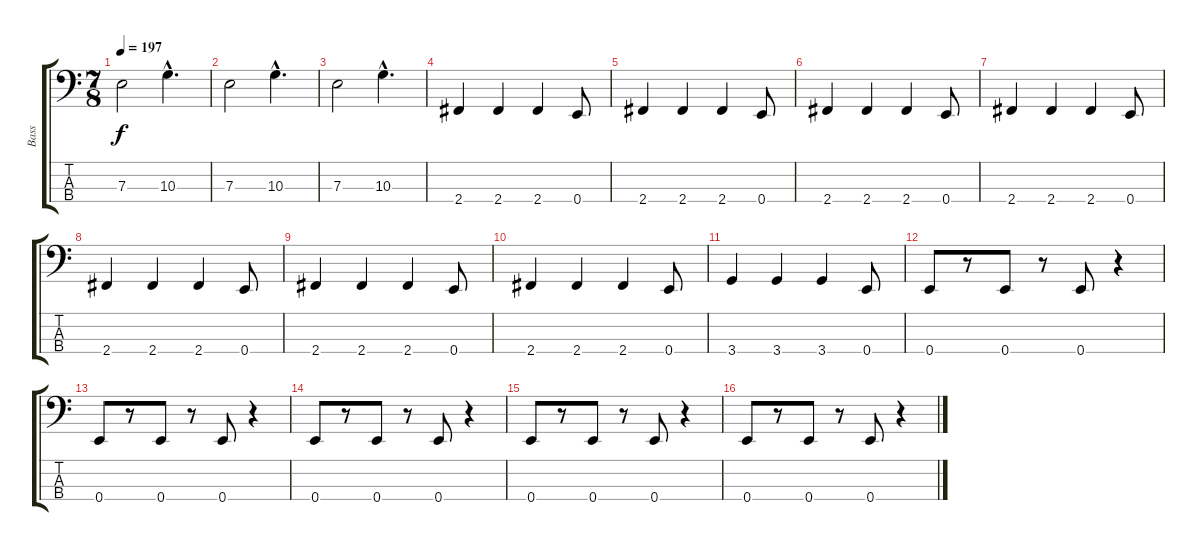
\track ("Bass" "Bass") {instrument electricbassfinger}
\staff {score tabs}
\tuning (G2 D2 A1 E1) {hide}
\ts (7 8)
\tempo 197
\clef f4
\ks c
7.3.2{dy f instrument acousticbass} 10.3{hac}.4{d} |
7.3.2{instrument acousticbass} 10.3{hac}.4{d} |
7.3.2{instrument acousticbass} 10.3{hac}.4{d} |
2.4.4{volume 16 instrument electricbassfinger} 2.4.4 2.4.4 0.4.8 |
2.4.4{volume 16 instrument electricbassfinger} 2.4.4 2.4.4 0.4.8 |
2.4.4{volume 16 instrument electricbassfinger} 2.4.4 2.4.4 0.4.8 |
2.4.4{volume 16 instrument electricbassfinger} 2.4.4 2.4.4 0.4.8 |
2.4.4{volume 16 instrument electricbassfinger} 2.4.4 2.4.4 0.4.8 |
2.4.4{volume 16 instrument electricbassfinger} 2.4.4 2.4.4 0.4.8 |
2.4.4{volume 16 instrument electricbassfinger} 2.4.4 2.4.4 0.4.8 |
3.4.4{volume 16 instrument electricbassfinger} 3.4.4 3.4.4 0.4.8 |
0.4.8 r.8 0.4.8 r.8 0.4.8 r.4 |
0.4.8 r.8 0.4.8 r.8 0.4.8 r.4 |
0.4.8 r.8 0.4.8 r.8 0.4.8 r.4 |
0.4.8 r.8 0.4.8 r.8 0.4.8 r.4 |
0.4.8 r.8 0.4.8 r.8 0.4.8 r.4
